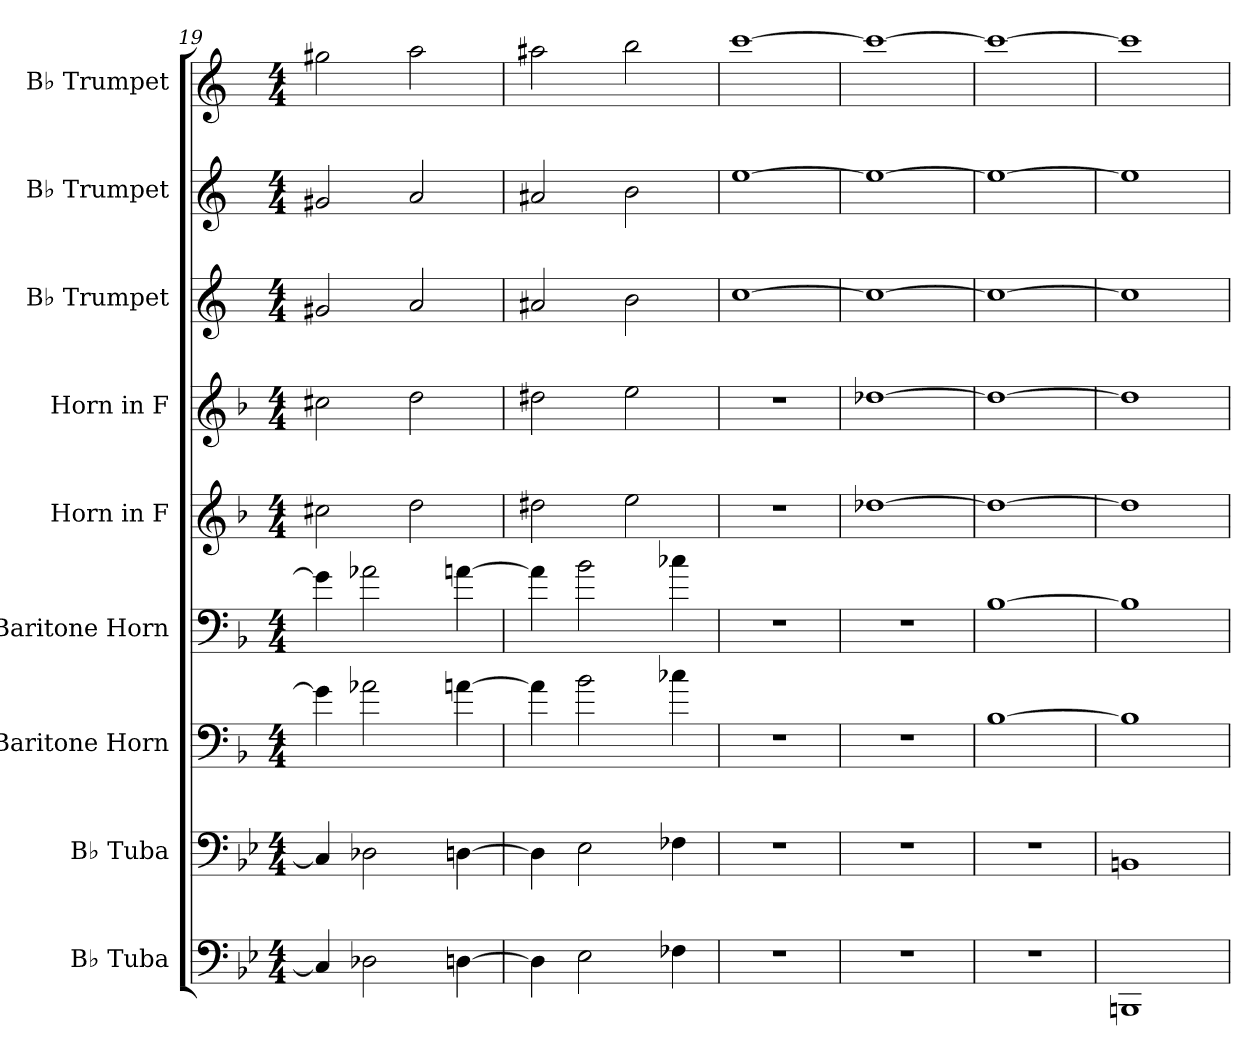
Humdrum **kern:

**kern	**kern	**kern	**kern	**kern	**kern	**kern	**kern	**kern
*part9	*part8	*part7	*part6	*part5	*part4	*part3	*part2	*part1
*staff9	*staff8	*staff7	*staff6	*staff5	*staff4	*staff3	*staff2	*staff1
*I"B♭ Tuba	*I"B♭ Tuba	*I"Baritone Horn	*I"Baritone Horn	*I"Horn in F	*I"Horn in F	*I"B♭ Trumpet	*I"B♭ Trumpet	*I"B♭ Trumpet
*I'B♭ Tb.	*I'B♭ Tb.	*I'Bar. Hn.	*I'Bar. Hn.	*	*	*I'B♭ Tpt.	*I'B♭ Tpt.	*I'B♭ Tpt.
*clefF4	*clefF4	*clefF4	*clefF4	*clefG2	*clefG2	*clefG2	*clefG2	*clefG2
*	*	*ITrd4c7	*ITrd4c7	*ITrd4c7	*ITrd4c7	*ITrd1c2	*ITrd1c2	*ITrd1c2
*k[b-e-]	*k[b-e-]	*k[b-e-]	*k[b-e-]	*k[b-e-]	*k[b-e-]	*k[b-e-]	*k[b-e-]	*k[b-e-]
*M4/4	*M4/4	*M4/4	*M4/4	*M4/4	*M4/4	*M4/4	*M4/4	*M4/4
=19	=19	=19	=19	=19	=19	=19	=19	=19
4C/]	4C/]	4c\]	4c\]	2f#X\	2f#X\	2f#X/	2f#X/	2ff#X\
2D-X\	2D-X\	2d-X\	2d-X\	.	.	.	.	.
.	.	.	.	2g\	2g\	2g/	2g/	2gg\
[4Dn\	[4Dn\	[4dn\	[4dn\	.	.	.	.	.
=20	=20	=20	=20	=20	=20	=20	=20	=20
4D\]	4D\]	4d\]	4d\]	2g#X\	2g#X\	2g#X/	2g#X/	2gg#X\
2E-\	2E-\	2e-\	2e-\	.	.	.	.	.
.	.	.	.	2a\	2a\	2a\	2a\	2aa\
4F-X\	4F-X\	4f-X\	4f-X\	.	.	.	.	.
=21	=21	=21	=21	=21	=21	=21	=21	=21
1r	1r	1r	1r	1r	1r	[1b-	[1dd	[1bb-
!!LO:PB:g=z
=22	=22	=22	=22	=22	=22	=22	=22	=22
1r	1r	1r	1r	[1g-X	[1g-X	1b-_	1dd_	1bb-_
=23	=23	=23	=23	=23	=23	=23	=23	=23
1r	1r	[1E-	[1E-	1g-_	1g-_	1b-_	1dd_	1bb-_
=24	=24	=24	=24	=24	=24	=24	=24	=24
1BBBn	1BBn	1E-]	1E-]	1g-]	1g-]	1b-]	1dd]	1bb-]
=	=	=	=	=	=	=	=	=
*-	*-	*-	*-	*-	*-	*-	*-	*-
